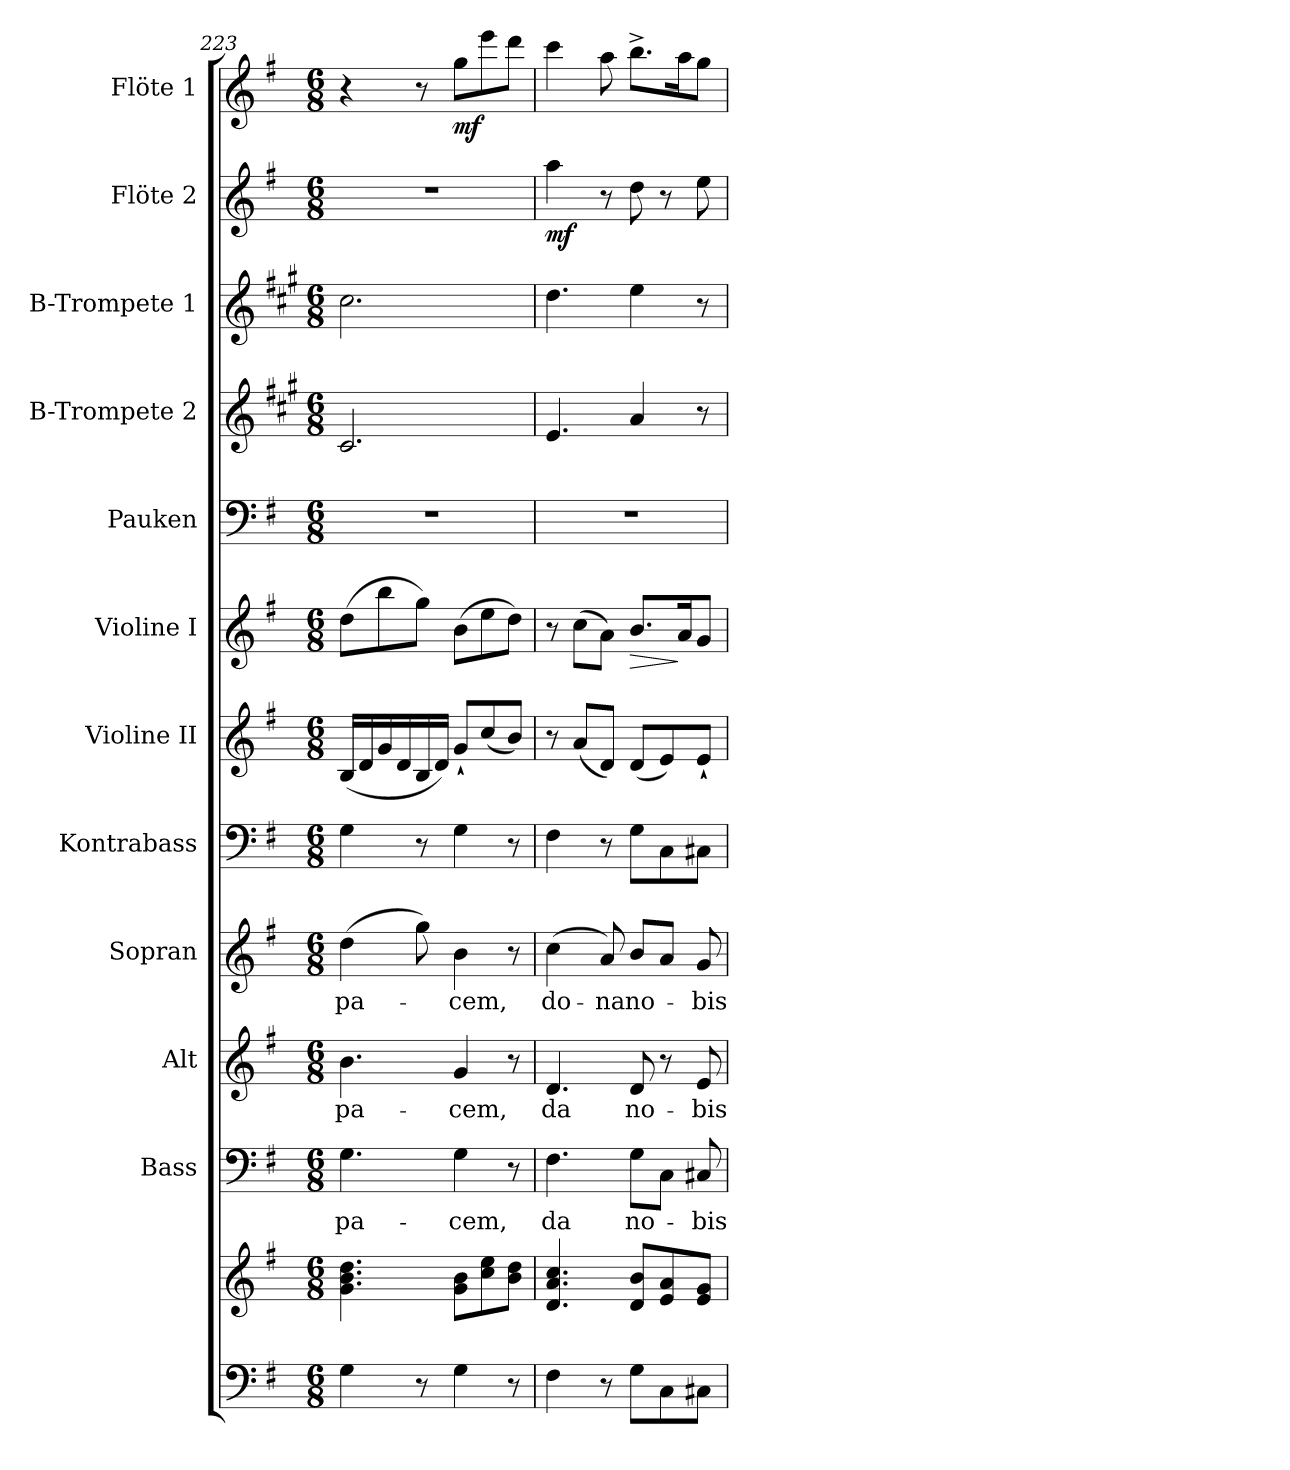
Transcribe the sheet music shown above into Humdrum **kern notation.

**kern	**kern	**kern	**text	**kern	**text	**kern	**text	**kern	**kern	**kern	**dynam	**kern	**kern	**kern	**kern	**dynam	**kern	**dynam
*part12	*part12	*part11	*part11	*part10	*part10	*part9	*part9	*part8	*part7	*part6	*part6	*part5	*part4	*part3	*part2	*part2	*part1	*part1
*staff13	*staff12	*staff11	*staff11	*staff10	*staff10	*staff9	*staff9	*staff8	*staff7	*staff6	*staff6	*staff5	*staff4	*staff3	*staff2	*staff2	*staff1	*staff1
*	*	*I"Bass	*	*I"Alt	*	*I"Sopran	*	*I"Kontrabass	*I"Violine II	*I"Violine I	*	*I"Pauken	*I"B-Trompete 2	*I"B-Trompete 1	*I"Flöte 2	*	*I"Flöte 1	*
*	*	*I'B.	*	*I'A.	*	*I'S.	*	*I'Kb.	*I'Vl. II	*I'Vl. I	*	*I'Pk.	*I'B Trp. 2	*I'B Trp. 1	*I'Fl. 2	*	*I'Fl. 1	*
!!LO:PB:g=z
*clefF4	*clefG2	*clefF4	*	*clefG2	*	*clefG2	*	*clefF4	*clefG2	*clefG2	*	*clefF4	*clefG2	*clefG2	*clefG2	*	*clefG2	*
*	*	*	*	*	*	*	*	*ITrd7c12	*	*	*	*	*ITrd1c2	*ITrd1c2	*	*	*	*
*k[f#]	*k[f#]	*k[f#]	*	*k[f#]	*	*k[f#]	*	*k[f#]	*k[f#]	*k[f#]	*	*k[f#]	*k[f#]	*k[f#]	*k[f#]	*	*k[f#]	*
*G:	*G:	*G:	*	*G:	*	*G:	*	*G:	*G:	*G:	*	*G:	*G:	*G:	*G:	*	*G:	*
*M6/8	*M6/8	*M6/8	*	*M6/8	*	*M6/8	*	*M6/8	*M6/8	*M6/8	*	*M6/8	*M6/8	*M6/8	*M6/8	*	*M6/8	*
=223	=223	=223	=223	=223	=223	=223	=223	=223	=223	=223	=223	=223	=223	=223	=223	=223	=223	=223
!	!	!	!LO:LY:b	!	!LO:LY:b	!	!LO:LY:b	!	!	!	!	!	!	!	!	!	!	!
4G\	4.g\ 4.b\ 4.dd\	4.G\	pa-	4.b\	pa-	(>4dd\	pa-	4GG\	(<16B/LL	(>8dd\L	.	2.r	2.B/	2.b\	2.r	.	4r	.
.	.	.	.	.	.	.	.	.	16d/	.	.	.	.	.	.	.	.	.
.	.	.	.	.	.	.	.	.	16g/	8bb\	.	.	.	.	.	.	.	.
.	.	.	.	.	.	.	.	.	16d/	.	.	.	.	.	.	.	.	.
8r	.	.	.	.	.	8gg\)	.	8r	16B/	8gg\J)	.	.	.	.	.	.	8r	.
.	.	.	.	.	.	.	.	.	16d/JJ)	.	.	.	.	.	.	.	.	.
!	!	!	!LO:LY:b	!	!LO:LY:b	!	!LO:LY:b	!	!	!	!	!	!	!	!	!	!	!LO:DY:b
4G\	8g\ 8b\L	4G\	-cem,	4g/	-cem,	4b\	-cem,	4GG\	8g`</L	(>8b\L	.	.	.	.	.	.	8gg\L	mf
.	8cc\ 8ee\	.	.	.	.	.	.	.	(<8cc/	8ee\	.	.	.	.	.	.	8eee\	.
8r	8b\ 8dd\J	8r	.	8r	.	8r	.	8r	8b/J)	8dd\J)	.	.	.	.	.	.	8ddd\J	.
=224	=224	=224	=224	=224	=224	=224	=224	=224	=224	=224	=224	=224	=224	=224	=224	=224	=224	=224
!	!	!	!LO:LY:b	!	!LO:LY:b	!	!LO:LY:b	!	!	!	!	!	!	!	!	!LO:DY:b	!	!
4F#\	4.d/ 4.a/ 4.cc/	4.F#\	da	4.d/	da	(>4cc\	do-	4FF#\	8r	8r	.	2.r	4.d/	4.cc\	4aa\	mf	4ccc\	.
.	.	.	.	.	.	.	.	.	(<8a/L	(>8cc\L	.	.	.	.	.	.	.	.
!	!	!	!	!	!	!	!LO:LY:b	!	!	!	!	!	!	!	!	!	!	!
8r	.	.	.	.	.	8a/)	-na	8r	8d/J)	8a\J)	.	.	.	.	8r	.	8aa\	.
!	!	!	!LO:LY:b	!	!LO:LY:b	!	!LO:LY:b	!	!	!	!LO:HP:b	!	!	!	!	!	!	!
8G\L	8d/ 8b/L	8G\L	no-	8d/	no-	8b/L	no-	8GG\L	(<8d/L	8.b/L	>	.	4g/	4dd\	8dd\	.	8.bb^>\L	.
8C\	8e/ 8a/	8C\J	.	8r	.	8a/J	.	8CC\	8e/)	.	.	.	.	.	8r	.	.	.
.	.	.	.	.	.	.	.	.	.	16a/k	]	.	.	.	.	.	16aa\k	.
!	!	!	!LO:LY:b	!	!LO:LY:b	!	!LO:LY:b	!	!	!	!	!	!	!	!	!	!	!
8C#X\J	8e/ 8g/J	8C#X/	-bis	8e/	-bis	8g/	-bis	8CC#X\J	8e`</J	8g/J	.	.	8r	8r	8ee\	.	8gg\J	.
=	=	=	=	=	=	=	=	=	=	=	=	=	=	=	=	=	=	=
*-	*-	*-	*-	*-	*-	*-	*-	*-	*-	*-	*-	*-	*-	*-	*-	*-	*-	*-
